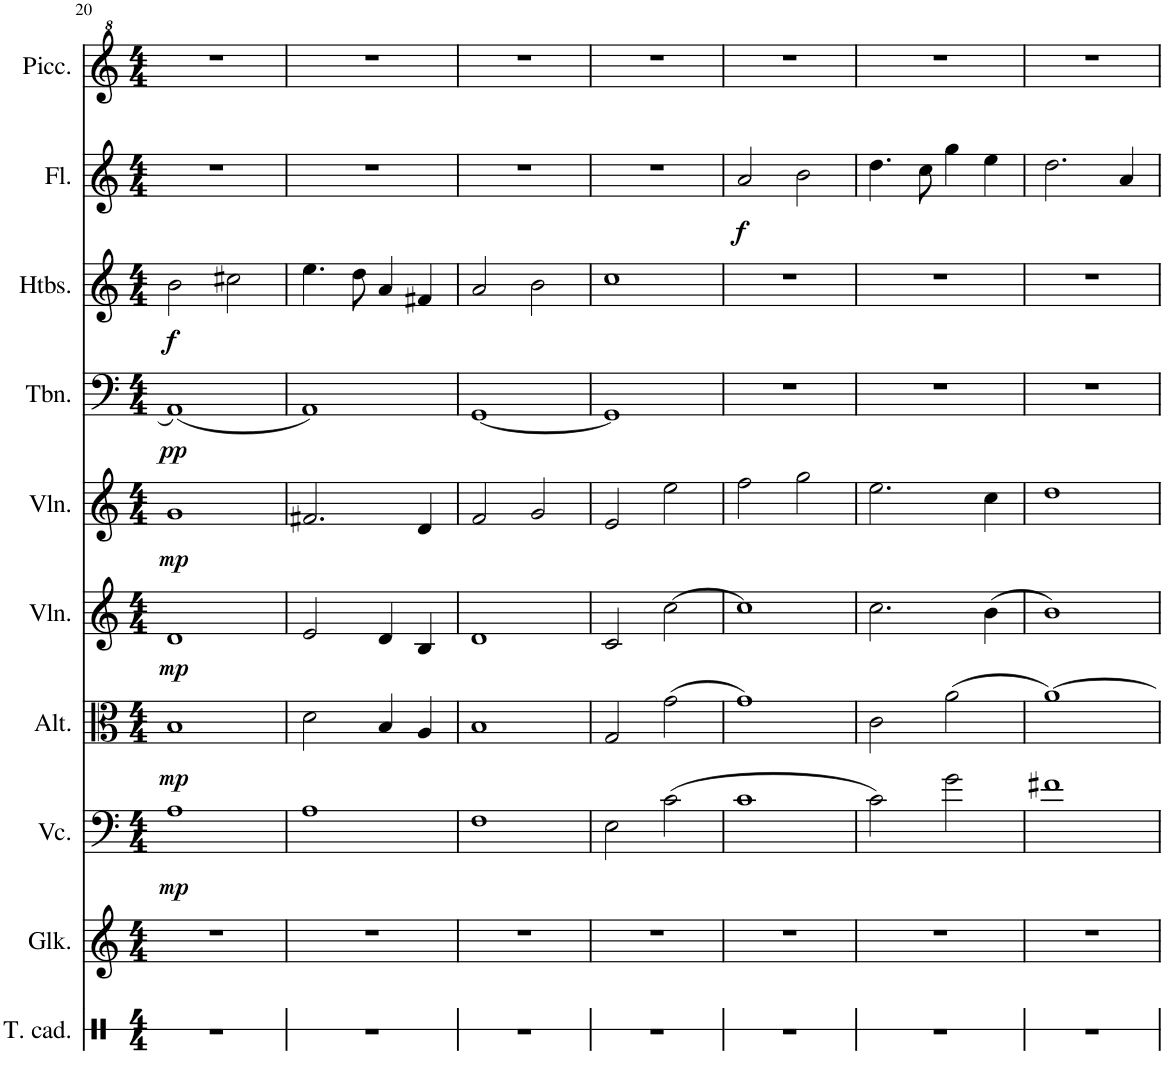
**kern	**kern	**kern	**dynam	**kern	**dynam	**kern	**dynam	**kern	**dynam	**kern	**dynam	**kern	**dynam	**kern	**dynam	**kern
*part10	*part9	*part8	*part8	*part7	*part7	*part6	*part6	*part5	*part5	*part4	*part4	*part3	*part3	*part2	*part2	*part1
*staff10	*staff9	*staff8	*staff8	*staff7	*staff7	*staff6	*staff6	*staff5	*staff5	*staff4	*staff4	*staff3	*staff3	*staff2	*staff2	*staff1
*I"Tambour sur cadre	*I"Glockenspiel	*I"Violoncelle	*	*I"Alto	*	*I"Violon	*	*I"Violon	*	*I"Trombone	*	*I"Hautbois	*	*I"Flûte	*	*I"Piccolo
*I'T. cad.	*I'Glk.	*I'Vc.	*	*I'Alt.	*	*I'Vln.	*	*I'Vln.	*	*I'Tbn.	*	*I'Htbs.	*	*I'Fl.	*	*I'Picc.
!!LO:PB:g=z
*clefX	*clefG2	*clefF4	*	*clefC3	*	*clefG2	*	*clefG2	*	*clefF4	*	*clefG2	*	*clefG2	*	*clefG^2
*	*Trd-14c-24	*	*	*	*	*	*	*	*	*	*	*	*	*	*	*Trd-7c-12
*k[]	*k[]	*k[]	*	*k[]	*	*k[]	*	*k[]	*	*k[]	*	*k[]	*	*k[]	*	*k[]
*M4/4	*M4/4	*M4/4	*	*M4/4	*	*M4/4	*	*M4/4	*	*M4/4	*	*M4/4	*	*M4/4	*	*M4/4
=20	=20	=20	=20	=20	=20	=20	=20	=20	=20	=20	=20	=20	=20	=20	=20	=20
!	!	!	!LO:DY:b	!	!LO:DY:b	!	!LO:DY:b	!	!LO:DY:b	!	!LO:DY:b	!	!LO:DY:b	!	!	!
1r	1r	1A	mp	1B	mp	1d	mp	1g	mp	(1AA	pp	2b\	f	1r	.	1r
.	.	.	.	.	.	.	.	.	.	.	.	2cc#X\	.	.	.	.
=21	=21	=21	=21	=21	=21	=21	=21	=21	=21	=21	=21	=21	=21	=21	=21	=21
1r	1r	1A	.	2d\	.	2e/	.	2.f#X/	.	1AA)	.	4.ee\	.	1r	.	1r
.	.	.	.	.	.	.	.	.	.	.	.	8dd\	.	.	.	.
.	.	.	.	4B/	.	4d/	.	.	.	.	.	4a/	.	.	.	.
.	.	.	.	4A/	.	4B/	.	4d/	.	.	.	4f#X/	.	.	.	.
=22	=22	=22	=22	=22	=22	=22	=22	=22	=22	=22	=22	=22	=22	=22	=22	=22
1r	1r	1F	.	1B	.	1d	.	2f/	.	[1GG	.	2a/	.	1r	.	1r
.	.	.	.	.	.	.	.	2g/	.	.	.	2b\	.	.	.	.
=23	=23	=23	=23	=23	=23	=23	=23	=23	=23	=23	=23	=23	=23	=23	=23	=23
1r	1r	2E\	.	2G/	.	2c/	.	2e/	.	1GG]	.	1cc	.	1r	.	1r
.	.	(2c\	.	(2g\	.	[2cc\	.	2ee\	.	.	.	.	.	.	.	.
=24	=24	=24	=24	=24	=24	=24	=24	=24	=24	=24	=24	=24	=24	=24	=24	=24
!	!	!	!	!	!	!	!	!	!	!	!	!	!	!	!LO:DY:b	!
1r	1r	1c	.	1g)	.	1cc]	.	2ff\	.	1r	.	1r	.	2a/	f	1r
.	.	.	.	.	.	.	.	2gg\	.	.	.	.	.	2b\	.	.
=25	=25	=25	=25	=25	=25	=25	=25	=25	=25	=25	=25	=25	=25	=25	=25	=25
1r	1r	2c\)	.	2c\	.	2.cc\	.	2.ee\	.	1r	.	1r	.	4.dd\	.	1r
.	.	.	.	.	.	.	.	.	.	.	.	.	.	8cc\	.	.
.	.	2g\	.	(2a\	.	.	.	.	.	.	.	.	.	4gg\	.	.
.	.	.	.	.	.	(4b\	.	4cc\	.	.	.	.	.	4ee\	.	.
=26	=26	=26	=26	=26	=26	=26	=26	=26	=26	=26	=26	=26	=26	=26	=26	=26
1r	1r	1f#X	.	[1a)	.	1b)	.	1dd	.	1r	.	1r	.	2.dd\	.	1r
.	.	.	.	.	.	.	.	.	.	.	.	.	.	4a/	.	.
=	=	=	=	=	=	=	=	=	=	=	=	=	=	=	=	=
*-	*-	*-	*-	*-	*-	*-	*-	*-	*-	*-	*-	*-	*-	*-	*-	*-
